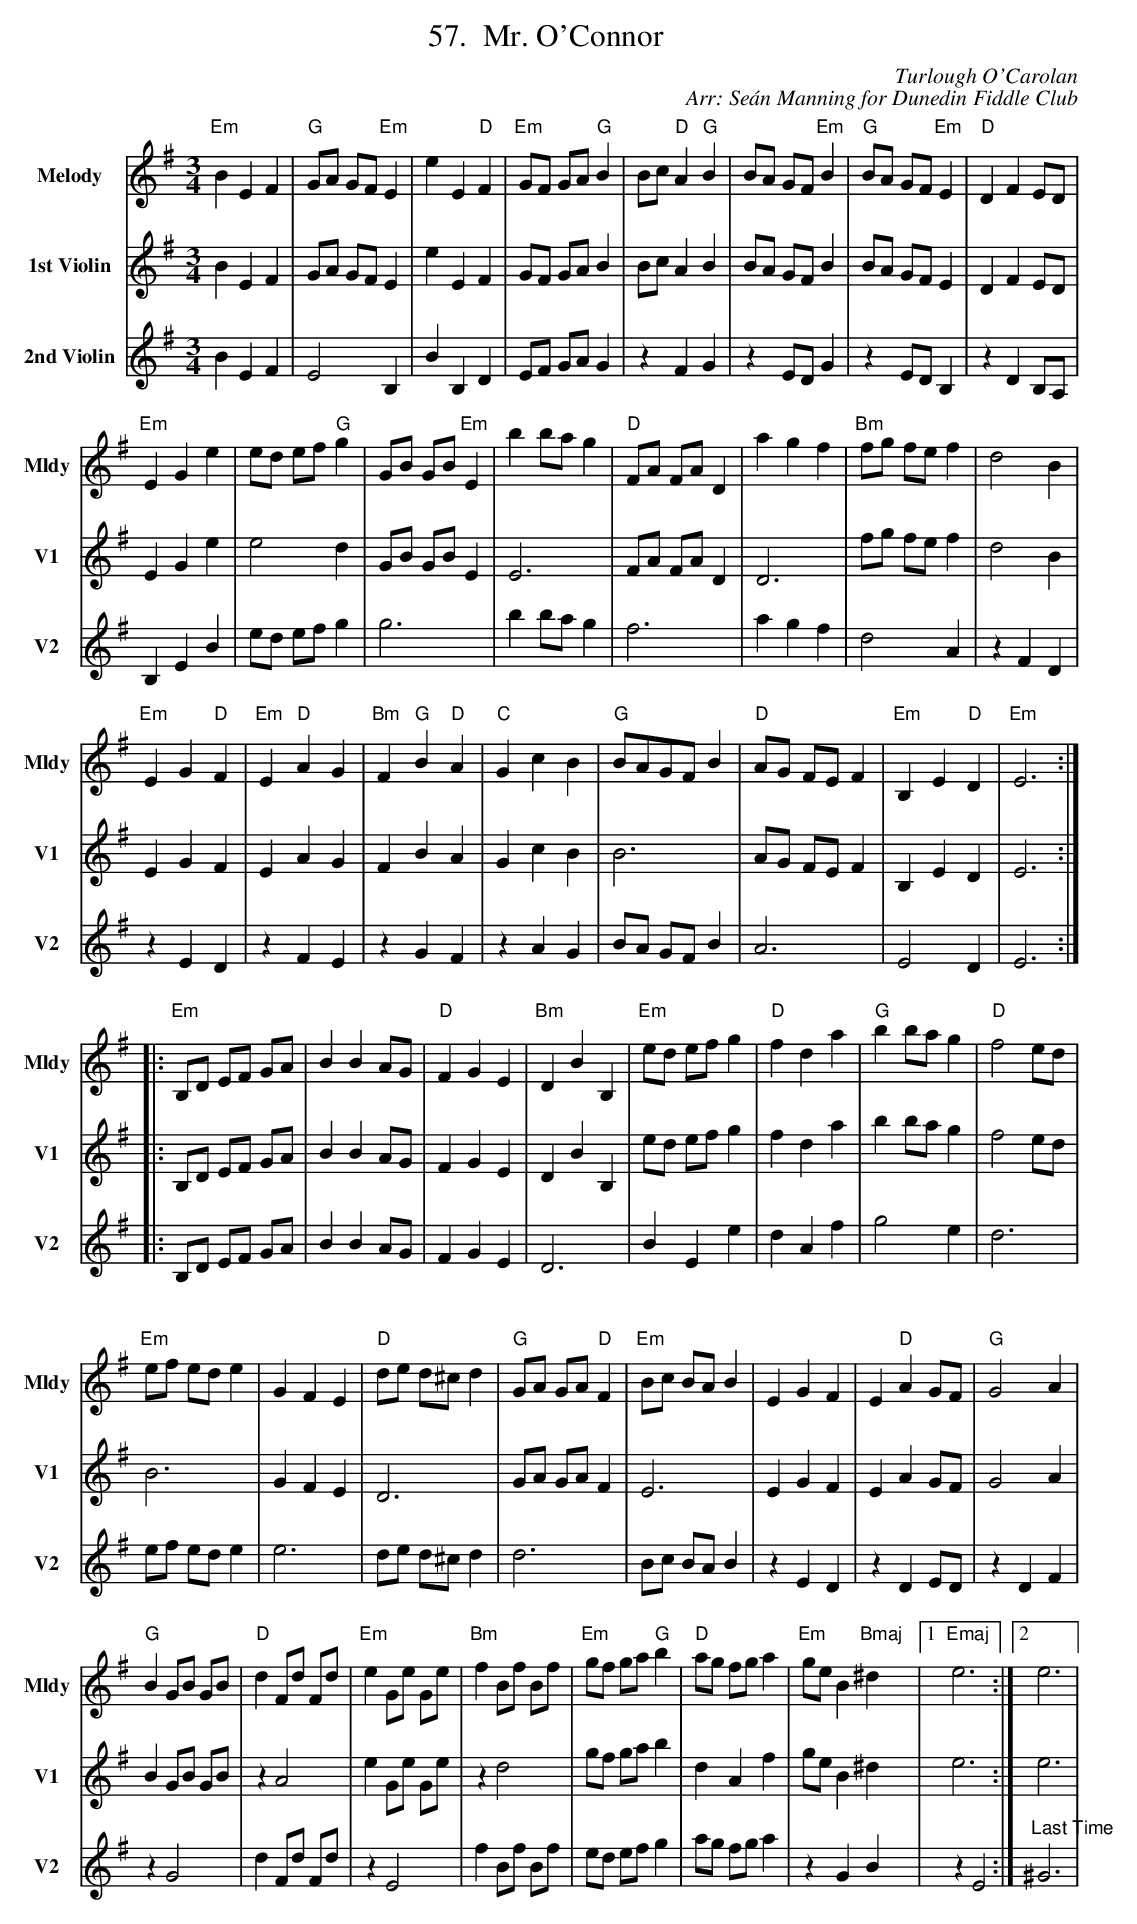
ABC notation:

X:1
T:Mr. O'Connor
C:Turlough O'Carolan
C:Arr: Seán Manning for Dunedin Fiddle Club
M:3/4
L:1/8
%%score M |1 | 2
K:Em
V:M name=Melody sname=Mldy
"Em"B2E2F2|"G"GA GF "Em"E2|e2E2"D"F2|"Em"GF GA "G"B2|Bc "D"A2"G"B2|BA GF"Em" B2|"G"BA GF "Em"E2|"D"D2F2 ED|
"Em"E2G2e2|ed ef "G"g2|GB GB "Em"E2|b2ba g2|"D"FA FA D2|a2g2f2|"Bm"fg fe f2|d4B2|
"Em"E2G2"D"F2|"Em"E2"D"A2G2|"Bm"F2"G"B2"D"A2|"C"G2c2B2|"G"BAGF B2|"D"AG FE F2|"Em"B,2E2"D"D2|"Em"E6:|
|:"Em"B,D EF GA|B2B2 AG|"D"F2G2E2|"Bm"D2B2B,2|"Em"ed ef g2|"D"f2d2a2|"G"b2 ba g2|"D"f4 ed|
"Em"ef ed e2|G2F2E2|"D"de d^c d2|"G"GA GA "D"F2|"Em"Bc BA B2|E2G2F2|E2"D"A2 GF|"G"G4 A2|
"G"B2 GB GB|"D"d2 Fd Fd|"Em"e2 Ge Ge|"Bm"f2 Bf Bf|"Em"gf ga "G"b2|"D"ag fg a2|"Em"ge B2 "Bmaj"^d2|1"Emaj"e6:|2e6|
V:1 name="1st Violin" sname=V1
B2E2F2|GA GF E2|e2E2F2|GF GA B2|Bc A2 B2|BA GF B2|BA GF E2|D2F2 ED|
V:2 name="2nd Violin" sname=V2
B2E2F2|E4 B,2|B2B,2D2|EF GA G2|z2F2G2|z2 ED G2|z2 ED B,2|z2 D2 B,A,|
V:C name="Cello" sname=C
B,2E,2F,2|G,A, G,F, E,2|B,2E,2F,2|G,F, F,A, B,2|z2 D,2E,2|z2 G,F,E,2|z2 G,2 E,2|D,6|
V:1
E2G2e2|e4d2|GB GB E2|E6|FA FA D2|D6|fg fe f2|d4 B2|
V:2
B,2E2B2|ed ef g2|g6|b2 bag2|f6|a2g2f2|d4 A2|z2F2D2|
V:C
E,2G,2E,2|E,D, E,F, G,2|G,B, G,B, E,2|z2 G,4|F,A, F,A, D,2|z2 F,4|F,G, F,G, F,2|z2 D,2 B,,2|
V:1
E2G2F2|E2A2G2|F2B2A2|G2c2B2|B6|AG FE F2|B,2E2D2|E6:|
V:2
z2E2D2|z2F2E2|z2G2F2|z2A2G2|BA GF B2|A6|E4D2|E6:|
V:C
z2 G,,2 F,,2|z2 A,,2 G,,2|z2 B,,2A,,2|z2C,2 B,,2|z2 D,4|z2 A,4|G,4 F,2|E,6:|
V:1
|:B,D EF GA|B2B2 AG|F2G2E2|D2B2B,2|ed ef g2|f2d2a2|b2 ba g2|f4ed|
V:2
|:B,D EF GA|B2B2 AG|F2G2E2|D6|B2E2e2|d2A2f2|g4 e2|d6|
V:C
|:z6|B,,D, E,F, G,2|F,2G,2E,2|D,6|E,D, E,F, G,2|F,4 D,2|z2 B,A,G,2|A,6|
V:1
B6|G2F2E2|D6|GA GA F2|E6|E2G2F2|E2A2 GF|G4 A2|
V:2
ef ed e2|e6|de d^c d2|d6|Bc BA B2|z2E2D2|z2D2 ED|z2D2F2|
V:C
z6|B,2A,2G,2|z6|G,A, G,A, F,2|z6|z2 G,2 F,2|z2 A,2 G,F,|z2G,4|
V:1
B2 GB GB|z2A4|e2 Ge Ge|z2d4|gf ga b2|d2A2f2|ge B2 ^d2|1e6:|2e6|
V:2
z2G4|d2 Fd Fd|z2E4|f2 Bf Bf|ed ef g2|ag fg a2|z2 G2 B2|1z2E4:|2"Last Time"^G6|
V:C
z2 G,B, G,B,|z2 D,4|z2 G,,E, G,,E,|z2 B,,4|E,D, E,F, G,2|z2 D,4|z2 E,2 F,2|1E,6:|2E,6|
